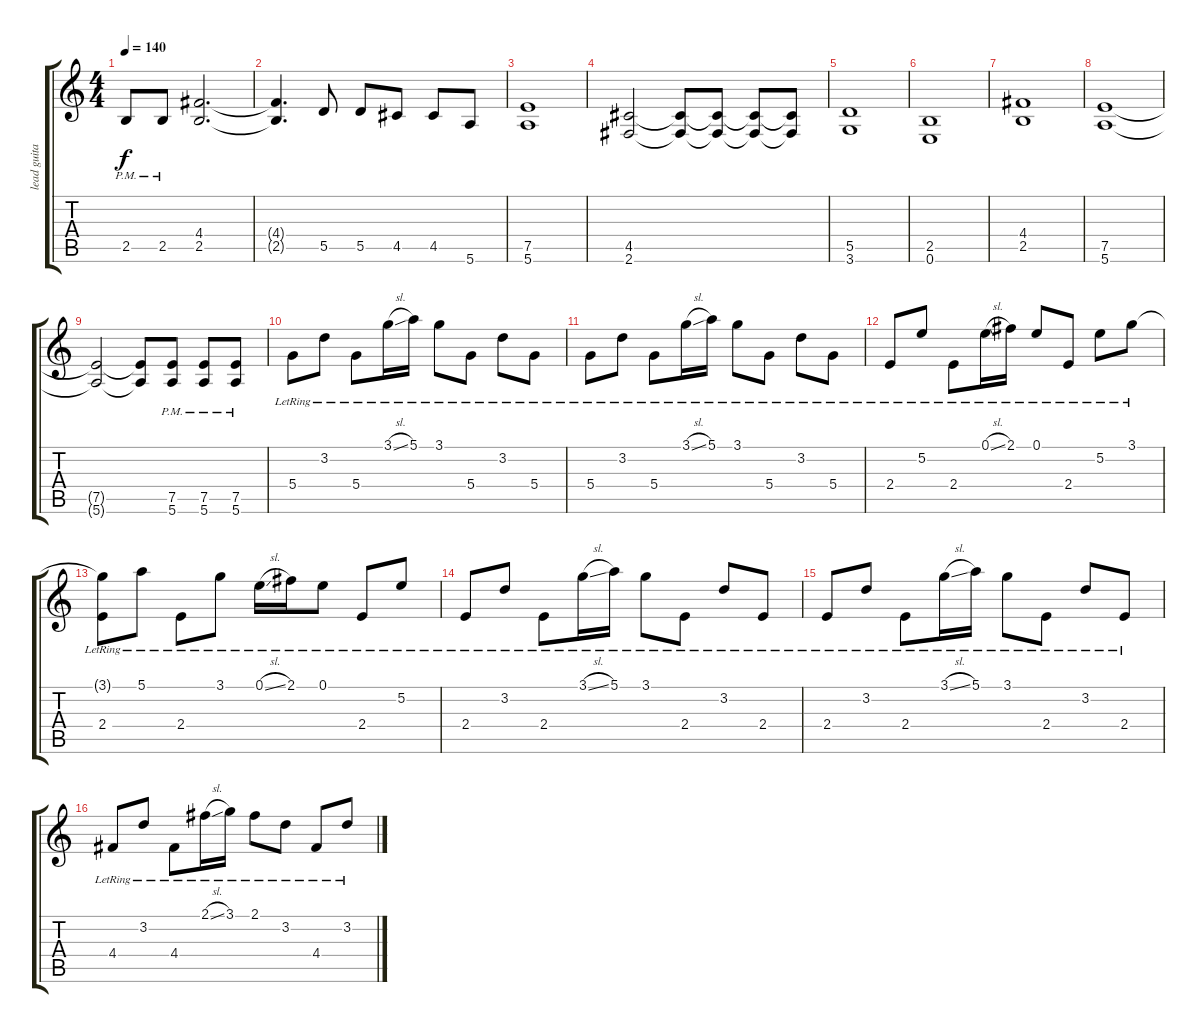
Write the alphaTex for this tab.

\track ("lead guitar" "lead guita") {instrument distortionguitar}
\staff {score tabs}
\tuning (E4 B3 G3 D3 A2 E2) {hide}
\ts (4 4)
\tempo 140
\clef g2
\ks c
2.5{pm}.8{dy f} 2.5{pm}.8 (4.4 2.5).2{d} |
(4.4{t} 2.5{t}).4{d} 5.5.8 5.5.8 4.5.8 4.5.8 5.6.8 |
(7.5 5.6).1 |
(4.5 2.6).2 (4.5{t} 2.6{t}).8 (4.5{t} 2.6{t}).8 (4.5{t} 2.6{t}).8 (4.5{t} 2.6{t}).8 |
(5.5 3.6).1 |
(2.5 0.6).1 |
(4.4 2.5).1 |
(7.5 5.6).1 |
(7.5{t} 5.6{t}).2 (7.5{t} 5.6{t}).8 (7.5{pm} 5.6).8 (7.5{pm} 5.6).8 (7.5{pm} 5.6).8 |
5.4{lr}.8{volume 8} 3.2{lr}.8 5.4{lr}.8 3.1{sl lr}.16 5.1{lr}.16 3.1{lr}.8 5.4{lr}.8 3.2{lr}.8 5.4{lr}.8 |
5.4{lr}.8 3.2{lr}.8 5.4{lr}.8 3.1{sl lr}.16 5.1{lr}.16 3.1{lr}.8 5.4{lr}.8 3.2{lr}.8 5.4{lr}.8 |
2.4{lr}.8 5.2{lr}.8 2.4{lr}.8 0.1{sl lr}.16 2.1{lr}.16 0.1{lr}.8 2.4{lr}.8 5.2{lr}.8 3.1{lr}.8 |
(3.1{t} 2.4{lr}).8 5.1{lr}.8 2.4{lr}.8 3.1{lr}.8 0.1{sl lr}.16 2.1{lr}.16 0.1{lr}.8 2.4{lr}.8 5.2{lr}.8 |
2.4{lr}.8 3.2{lr}.8 2.4{lr}.8 3.1{sl lr}.16 5.1{lr}.16 3.1{lr}.8 2.4{lr}.8 3.2{lr}.8 2.4{lr}.8 |
2.4{lr}.8 3.2{lr}.8 2.4{lr}.8 3.1{sl lr}.16 5.1{lr}.16 3.1{lr}.8 2.4{lr}.8 3.2{lr}.8 2.4{lr}.8 |
4.4{lr}.8 3.2{lr}.8 4.4{lr}.8 2.1{sl lr}.16 3.1{lr}.16 2.1{lr}.8 3.2{lr}.8 4.4{lr}.8 3.2{lr}.8
